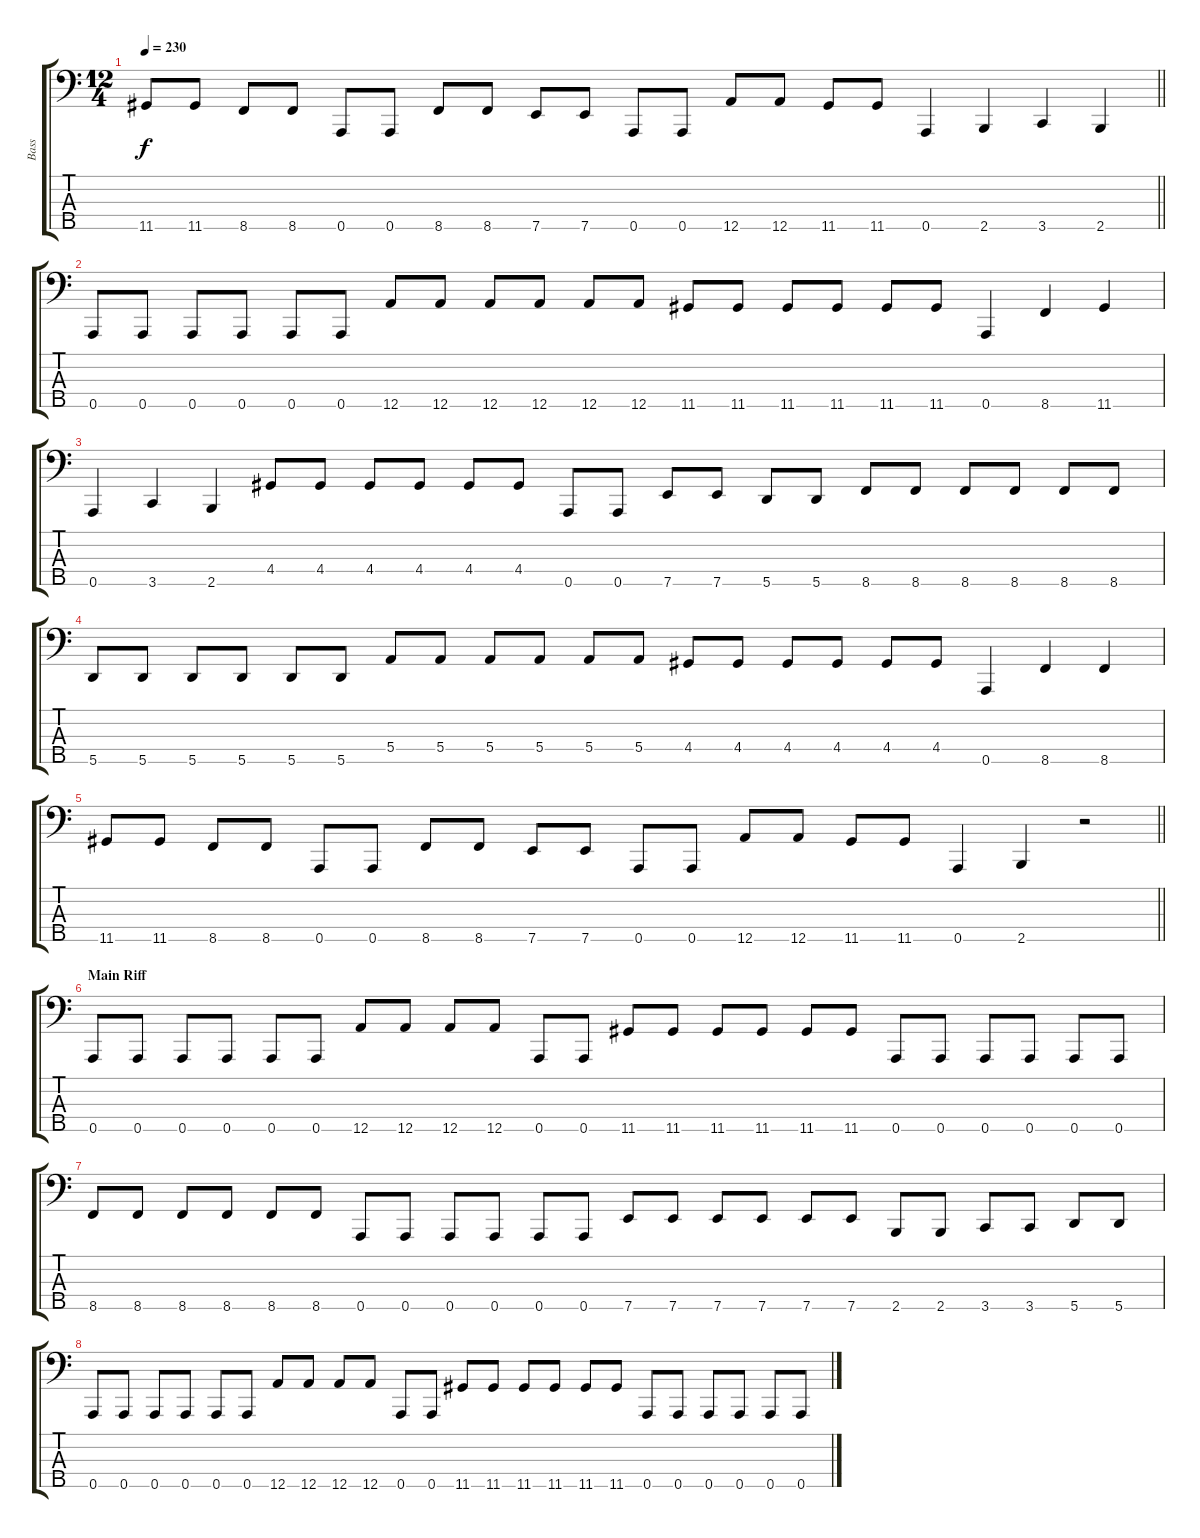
\track ("Bass" "Bass") {instrument electricbasspick}
\staff {score tabs}
\tuning (G2 D2 A1 E1 A0) {hide}
\ts (12 4)
\tempo 230
\clef f4
\barLineRight lightlight
\ks c
11.5.8{dy f} 11.5.8 8.5.8 8.5.8 0.5.8 0.5.8 8.5.8 8.5.8 7.5.8 7.5.8 0.5.8 0.5.8 12.5.8 12.5.8 11.5.8 11.5.8 0.5.4 2.5.4 3.5.4 2.5.4 |
0.5.8 0.5.8 0.5.8 0.5.8 0.5.8 0.5.8 12.5.8 12.5.8 12.5.8 12.5.8 12.5.8 12.5.8 11.5.8 11.5.8 11.5.8 11.5.8 11.5.8 11.5.8 0.5.4 8.5.4 11.5.4 |
0.5.4 3.5.4 2.5.4 4.4.8 4.4.8 4.4.8 4.4.8 4.4.8 4.4.8 0.5.8 0.5.8 7.5.8 7.5.8 5.5.8 5.5.8 8.5.8 8.5.8 8.5.8 8.5.8 8.5.8 8.5.8 |
5.5.8 5.5.8 5.5.8 5.5.8 5.5.8 5.5.8 5.4.8 5.4.8 5.4.8 5.4.8 5.4.8 5.4.8 4.4.8 4.4.8 4.4.8 4.4.8 4.4.8 4.4.8 0.5.4 8.5.4 8.5.4 |
\barLineRight lightlight
11.5.8 11.5.8 8.5.8 8.5.8 0.5.8 0.5.8 8.5.8 8.5.8 7.5.8 7.5.8 0.5.8 0.5.8 12.5.8 12.5.8 11.5.8 11.5.8 0.5.4 2.5.4 r.2 |
\section ("" "Main Riff")
0.5.8 0.5.8 0.5.8 0.5.8 0.5.8 0.5.8 12.5.8 12.5.8 12.5.8 12.5.8 0.5.8 0.5.8 11.5.8 11.5.8 11.5.8 11.5.8 11.5.8 11.5.8 0.5.8 0.5.8 0.5.8 0.5.8 0.5.8 0.5.8 |
8.5.8 8.5.8 8.5.8 8.5.8 8.5.8 8.5.8 0.5.8 0.5.8 0.5.8 0.5.8 0.5.8 0.5.8 7.5.8 7.5.8 7.5.8 7.5.8 7.5.8 7.5.8 2.5.8 2.5.8 3.5.8 3.5.8 5.5.8 5.5.8 |
0.5.8 0.5.8 0.5.8 0.5.8 0.5.8 0.5.8 12.5.8 12.5.8 12.5.8 12.5.8 0.5.8 0.5.8 11.5.8 11.5.8 11.5.8 11.5.8 11.5.8 11.5.8 0.5.8 0.5.8 0.5.8 0.5.8 0.5.8 0.5.8
